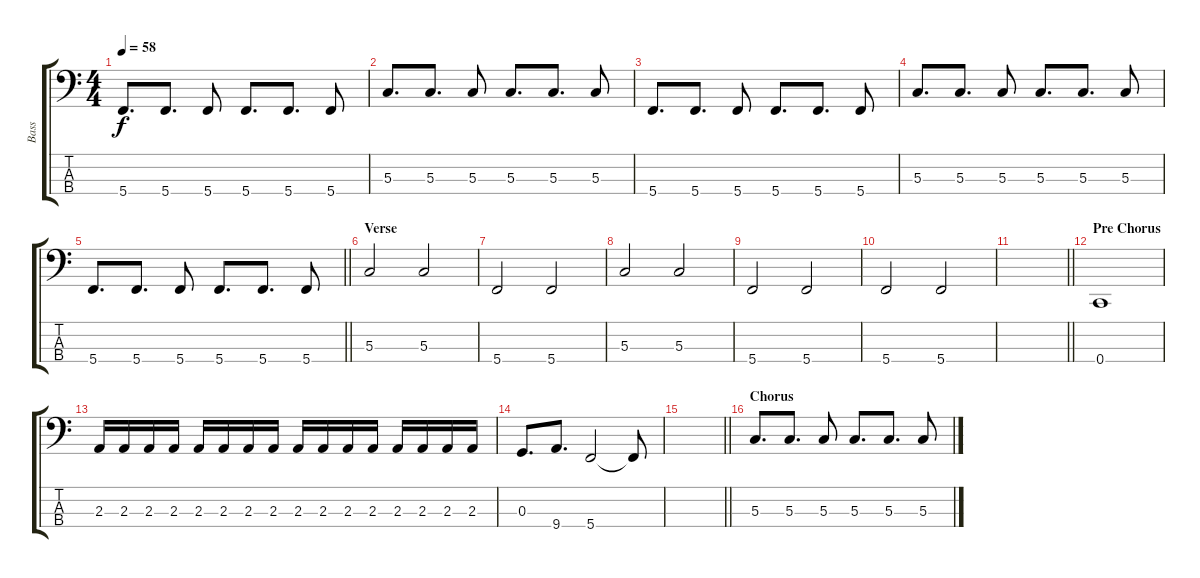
\track ("Bass" "Bass") {instrument electricbassfinger}
\staff {score tabs}
\tuning (F2 C2 G1 C1) {hide}
\ts (4 4)
\tempo 58
\clef f4
\ks c
5.4.8{d dy f} 5.4.8{d} 5.4.8 5.4.8{d} 5.4.8{d} 5.4.8 |
5.3.8{d} 5.3.8{d} 5.3.8 5.3.8{d} 5.3.8{d} 5.3.8 |
5.4.8{d} 5.4.8{d} 5.4.8 5.4.8{d} 5.4.8{d} 5.4.8 |
5.3.8{d} 5.3.8{d} 5.3.8 5.3.8{d} 5.3.8{d} 5.3.8 |
\barLineRight lightlight
5.4.8{d} 5.4.8{d} 5.4.8 5.4.8{d} 5.4.8{d} 5.4.8 |
\section ("" "Verse")
5.3.2 5.3.2 |
5.4.2 5.4.2 |
5.3.2 5.3.2 |
5.4.2 5.4.2 |
5.4.2 5.4.2 |
\barLineRight lightlight
|
\section ("" "Pre Chorus")
0.4.1 |
2.3.16 2.3.16 2.3.16 2.3.16 2.3.16 2.3.16 2.3.16 2.3.16 2.3.16 2.3.16 2.3.16 2.3.16 2.3.16 2.3.16 2.3.16 2.3.16 |
0.3.8{d} 9.4.8{d} 5.4.2 5.4{t}.8 |
\barLineRight lightlight
|
\section ("" "Chorus")
5.3.8{d} 5.3.8{d} 5.3.8 5.3.8{d} 5.3.8{d} 5.3.8
